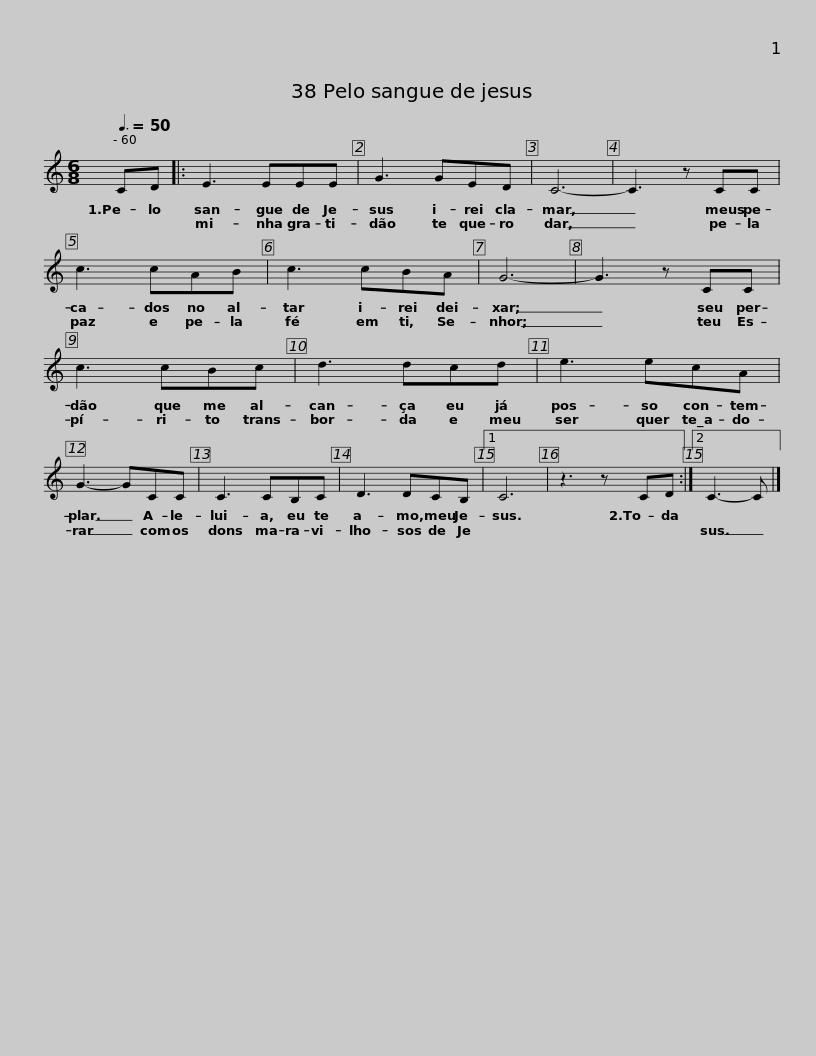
X:1
L:1/8
Q:3/8=50
M:6/8
I:linebreak $
K:C
V:1 treble
V:1
 CD |: E3 EEE | G3 GED | C6- | C3 z CC |$ %5
 c3 cAB | c3 cBA | G6- | G3 z CC |$ c3 cBc | %10
 d3 dcd | e3 ecA | G3- GCC |$ C3 CB,C | D3 DCB, |1 %15
 C6 | z3 z CD :|2 C3- C |] %18
